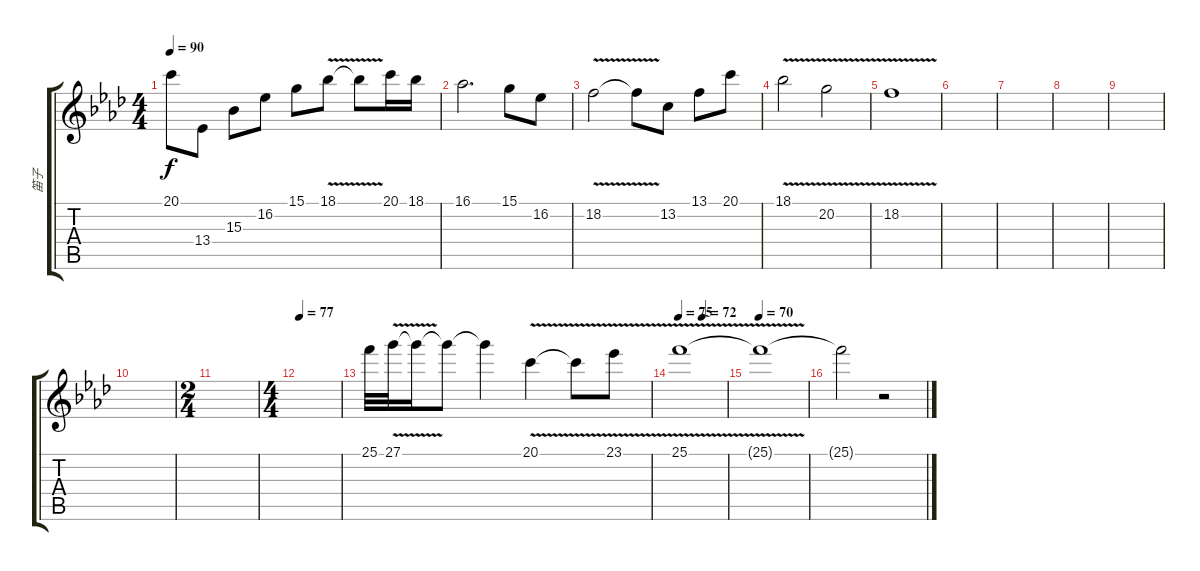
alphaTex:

\track ("笛子" "笛子") {instrument panflute bank 1}
\staff {score tabs}
\tuning (E4 B3 G3 D3 A2 E2) {hide}
\ts (4 4)
\tempo 90
\clef g2
\ks ab
20.1{t}.8{dy f} 13.4.8 15.3.8 16.2.8 15.1.8 18.1{v}.8 18.1{t}.8 20.1.16 18.1.16 |
16.1.2{d} 15.1.8 16.2.8 |
18.2{v}.2 18.2{t}.8 13.2.8 13.1.8 20.1.8 |
18.1{v}.2 20.2{v}.2 |
18.2{v}.1 |
|
|
|
|
|
\ts (2 4)
|
\ts (4 4)
\tempo 77
|
25.1.32 27.1{v}.32 27.1{t}.16 27.1{t}.8 27.1{t}.4 20.1{v}.4 20.1{t}.8 23.1{v}.8 |
\tempo 75
\tempo (72 0.5)
25.1{v}.1 |
\tempo 70
25.1{t}.1{volume 6} |
25.1{t}.2{volume 3} r.2
